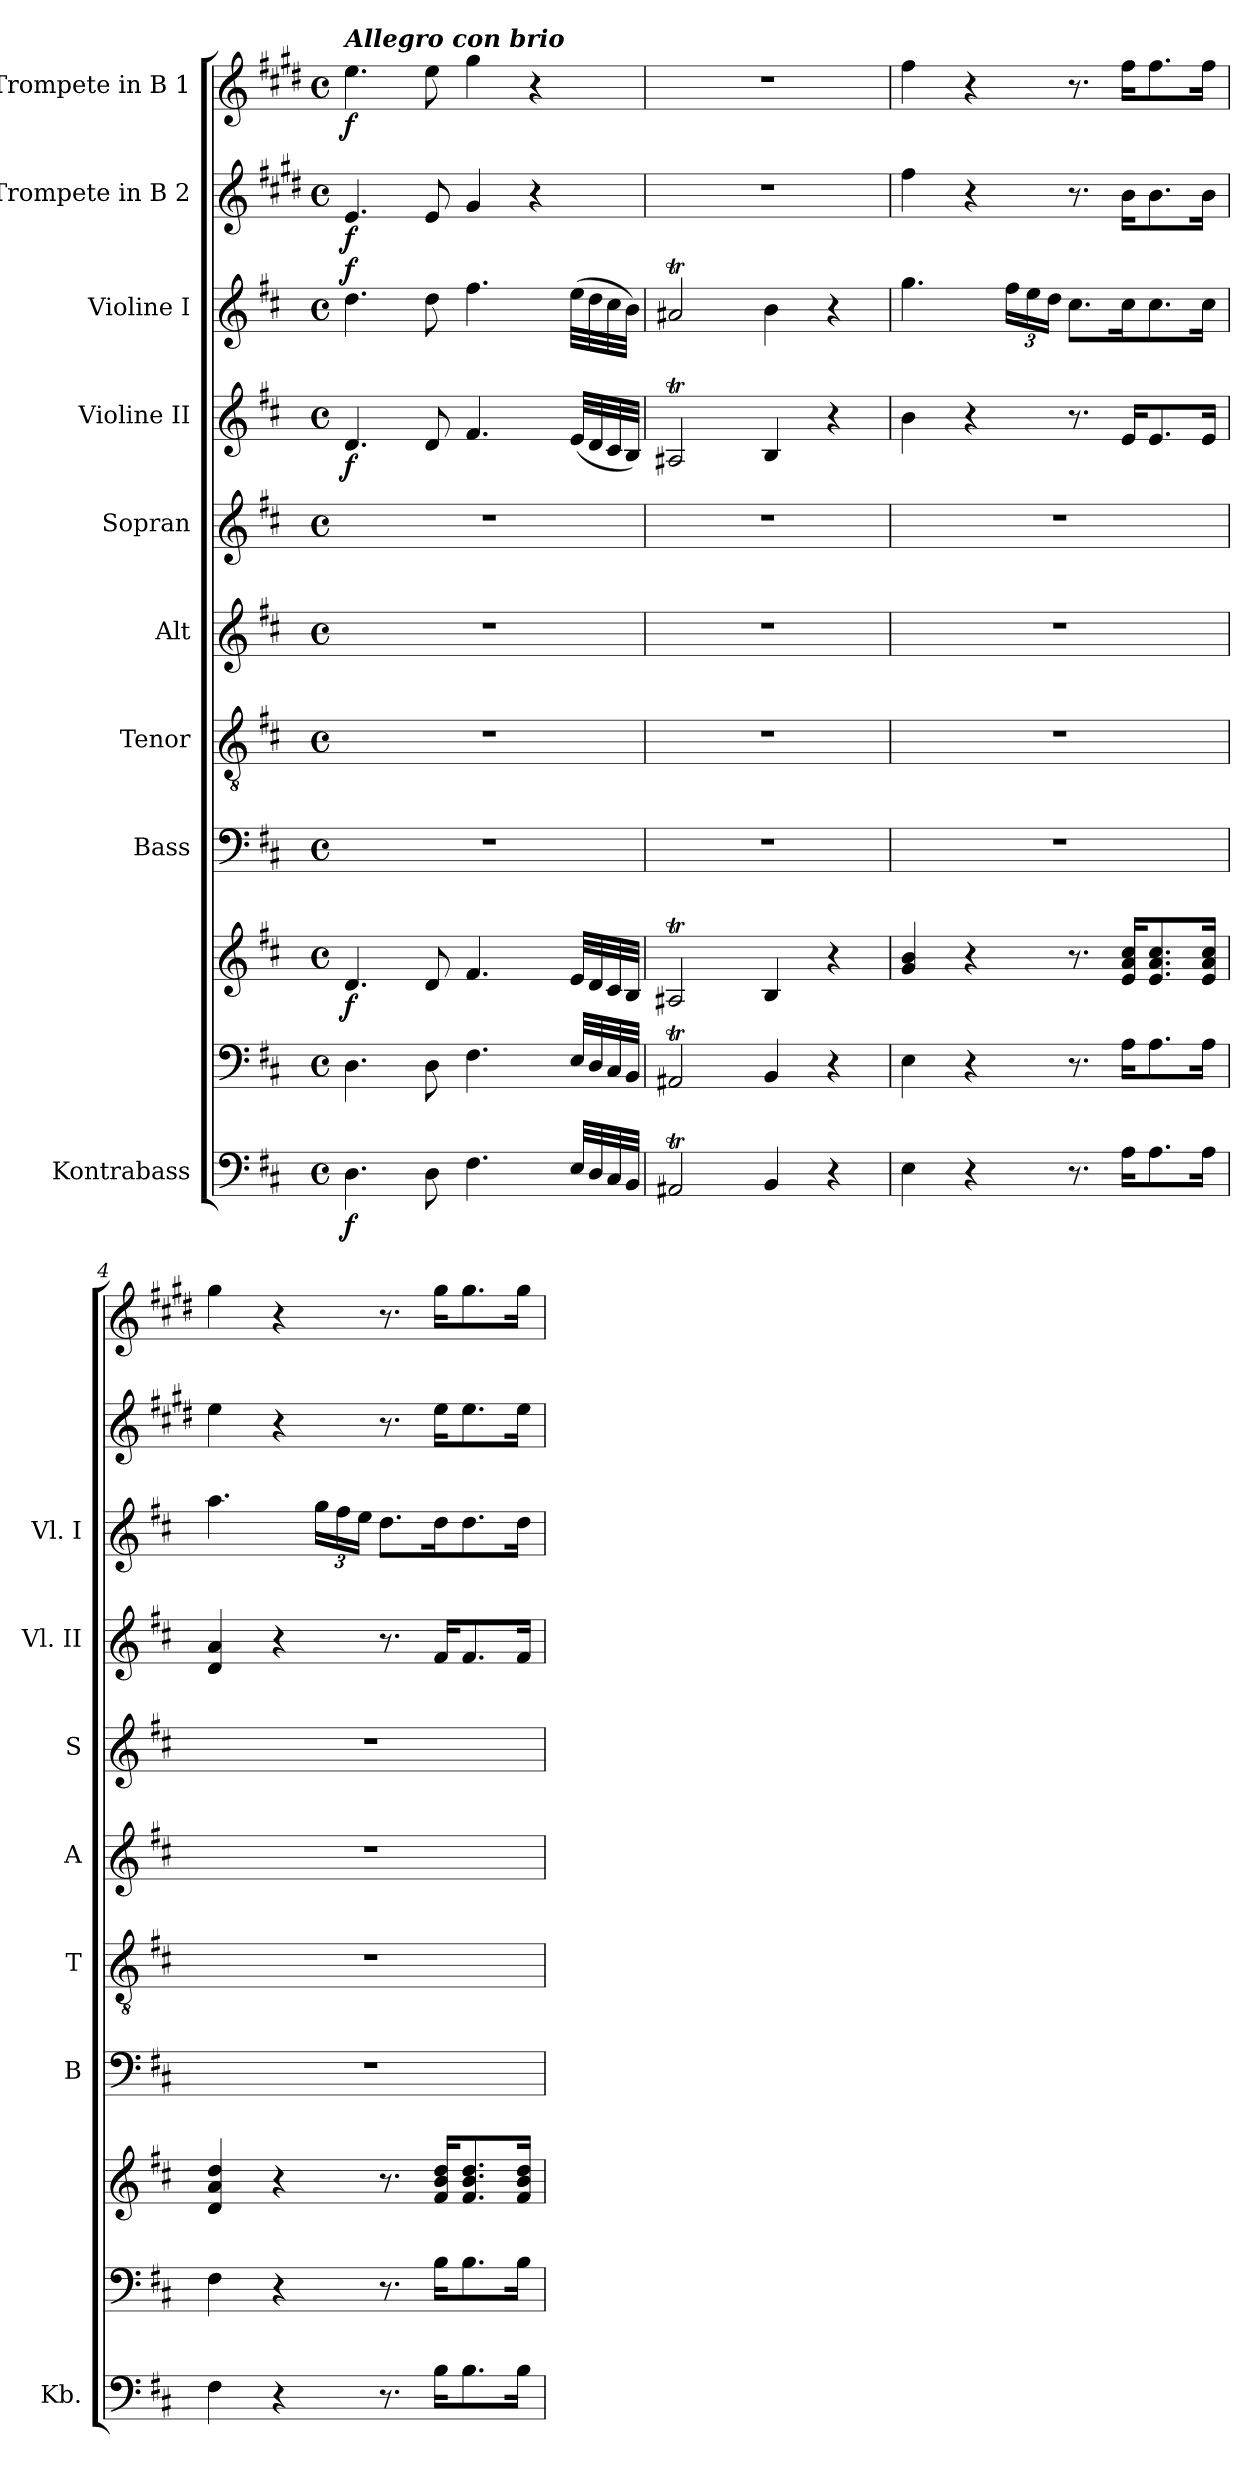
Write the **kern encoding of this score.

**kern	**dynam	**kern	**kern	**dynam	**kern	**kern	**kern	**kern	**kern	**dynam	**kern	**dynam	**kern	**dynam	**kern	**dynam
*part10	*part10	*part9	*part9	*part9	*part8	*part7	*part6	*part5	*part4	*part4	*part3	*part3	*part2	*part2	*part1	*part1
*staff11	*staff11	*staff10	*staff9	*staff9/10	*staff8	*staff7	*staff6	*staff5	*staff4	*staff4	*staff3	*staff3	*staff2	*staff2	*staff1	*staff1
*I"Kontrabass	*	*	*	*	*I"Bass	*I"Tenor	*I"Alt	*I"Sopran	*I"Violine II	*	*I"Violine I	*	*I"Trompete in B 2	*	*I"Trompete in B 1	*
*I'Kb.	*	*	*	*	*I'B	*I'T	*I'A	*I'S	*I'Vl. II	*	*I'Vl. I	*	*	*	*	*
*clefF4	*	*clefF4	*clefG2	*	*clefF4	*clefGv2	*clefG2	*clefG2	*clefG2	*	*clefG2	*	*clefG2	*	*clefG2	*
*ITrd7c12	*	*	*	*	*	*	*	*	*	*	*	*	*ITrd1c2	*	*ITrd1c2	*
*k[f#c#]	*	*k[f#c#]	*k[f#c#]	*	*k[f#c#]	*k[f#c#]	*k[f#c#]	*k[f#c#]	*k[f#c#]	*	*k[f#c#]	*	*k[f#c#]	*	*k[f#c#]	*
*D:	*	*D:	*D:	*	*D:	*D:	*D:	*D:	*D:	*	*D:	*	*D:	*	*D:	*
*M4/4	*	*M4/4	*M4/4	*	*M4/4	*M4/4	*M4/4	*M4/4	*M4/4	*	*M4/4	*	*M4/4	*	*M4/4	*
*met(c)	*	*met(c)	*met(c)	*	*met(c)	*met(c)	*met(c)	*met(c)	*met(c)	*	*met(c)	*	*met(c)	*	*met(c)	*
=1	=1	=1	=1	=1	=1	=1	=1	=1	=1	=1	=1	=1	=1	=1	=1	=1
!	!	!	!	!	!	!	!	!	!	!	!	!	!	!	!LO:TX:a:Bi:t=Allegro con brio	!
!	!LO:DY:b	!	!	!LO:DY:b	!	!	!	!	!	!LO:DY:b	!	!LO:DY:a	!	!LO:DY:b	!	!LO:DY:b
4.DD\	f	4.D\	4.d/	f	1r	1r	1r	1r	4.d/	f	4.dd\	f	4.d/	f	4.dd\	f
8DD\	.	8D\	8d/	.	.	.	.	.	8d/	.	8dd\	.	8d/	.	8dd\	.
4.FF#\	.	4.F#\	4.f#/	.	.	.	.	.	4.f#/	.	4.ff#\	.	4f#/	.	4ff#\	.
.	.	.	.	.	.	.	.	.	.	.	.	.	4r	.	4r	.
32EE/LLL	.	32E/LLL	32e/LLL	.	.	.	.	.	(<32e/LLL	.	(>32ee\LLL	.	.	.	.	.
32DD/	.	32D/	32d/	.	.	.	.	.	32d/	.	32dd\	.	.	.	.	.
32CC#/	.	32C#/	32c#/	.	.	.	.	.	32c#/	.	32cc#\	.	.	.	.	.
32BBB/JJJ	.	32BB/JJJ	32B/JJJ	.	.	.	.	.	32B/JJJ)	.	32b\JJJ)	.	.	.	.	.
=2	=2	=2	=2	=2	=2	=2	=2	=2	=2	=2	=2	=2	=2	=2	=2	=2
2AAA#Xt/	.	2AA#Xt/	2A#Xt/	.	1r	1r	1r	1r	2A#Xt/	.	2a#Xt/	.	1r	.	1r	.
4BBB/	.	4BB/	4B/	.	.	.	.	.	4B/	.	4b\	.	.	.	.	.
4r	.	4r	4r	.	.	.	.	.	4r	.	4r	.	.	.	.	.
=3	=3	=3	=3	=3	=3	=3	=3	=3	=3	=3	=3	=3	=3	=3	=3	=3
4EE\	.	4E\	4g/ 4b/	.	1r	1r	1r	1r	4b\	.	4.gg\	.	4ee\	.	4ee\	.
4r	.	4r	4r	.	.	.	.	.	4r	.	.	.	4r	.	4r	.
.	.	.	.	.	.	.	.	.	.	.	24ff#\LL	.	.	.	.	.
.	.	.	.	.	.	.	.	.	.	.	24ee\	.	.	.	.	.
.	.	.	.	.	.	.	.	.	.	.	24dd\JJ	.	.	.	.	.
8.r	.	8.r	8.r	.	.	.	.	.	8.r	.	8.cc#\L	.	8.r	.	8.r	.
16AA\KL	.	16A\KL	16e/ 16a/ 16cc#/KL	.	.	.	.	.	16e/KL	.	16cc#\k	.	16a\KL	.	16ee\KL	.
8.AA\	.	8.A\	8.e/ 8.a/ 8.cc#/	.	.	.	.	.	8.e/	.	8.cc#\	.	8.a\	.	8.ee\	.
16AA\Jk	.	16A\Jk	16e/ 16a/ 16cc#/Jk	.	.	.	.	.	16e/Jk	.	16cc#\Jk	.	16a\Jk	.	16ee\Jk	.
=4	=4	=4	=4	=4	=4	=4	=4	=4	=4	=4	=4	=4	=4	=4	=4	=4
4FF#\	.	4F#\	4d/ 4a/ 4dd/	.	1r	1r	1r	1r	4d/ 4a/	.	4.aa\	.	4dd\	.	4ff#\	.
4r	.	4r	4r	.	.	.	.	.	4r	.	.	.	4r	.	4r	.
.	.	.	.	.	.	.	.	.	.	.	24gg\LL	.	.	.	.	.
.	.	.	.	.	.	.	.	.	.	.	24ff#\	.	.	.	.	.
.	.	.	.	.	.	.	.	.	.	.	24ee\JJ	.	.	.	.	.
8.r	.	8.r	8.r	.	.	.	.	.	8.r	.	8.dd\L	.	8.r	.	8.r	.
16BB\KL	.	16B\KL	16f#/ 16b/ 16dd/KL	.	.	.	.	.	16f#/KL	.	16dd\k	.	16dd\KL	.	16ff#\KL	.
8.BB\	.	8.B\	8.f#/ 8.b/ 8.dd/	.	.	.	.	.	8.f#/	.	8.dd\	.	8.dd\	.	8.ff#\	.
16BB\Jk	.	16B\Jk	16f#/ 16b/ 16dd/Jk	.	.	.	.	.	16f#/Jk	.	16dd\Jk	.	16dd\Jk	.	16ff#\Jk	.
=	=	=	=	=	=	=	=	=	=	=	=	=	=	=	=	=
*-	*-	*-	*-	*-	*-	*-	*-	*-	*-	*-	*-	*-	*-	*-	*-	*-
